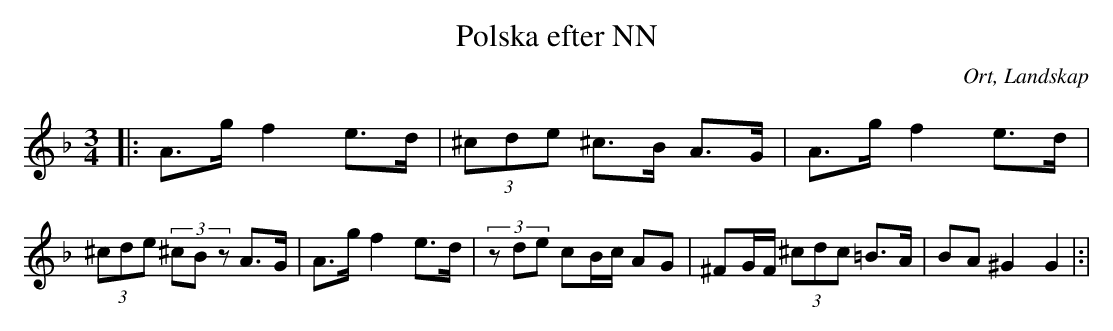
X:1
T:Polska efter NN
O:Ort, Landskap
M:3/4
L:1/8
K:Dm
|: A>g f2 e>d|(3^cde ^c>B A>G|A>g f2 e>d|(3^cde (3^cBz A>G|A>g f2 e>d|(3zde cB/c/ AG|^FG/F/ (3^cdc =B>A |BA ^G2 G2|:|
